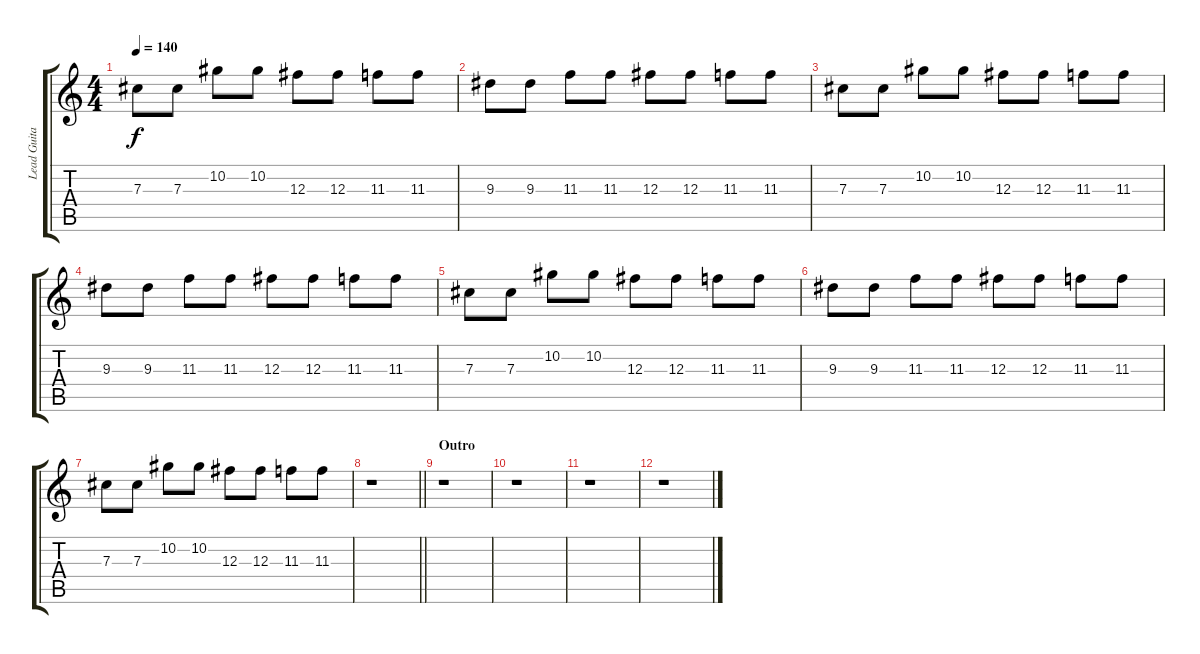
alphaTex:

\track ("Lead Guitar" "Lead Guita") {instrument distortionguitar}
\staff {score tabs}
\tuning (Eb4 Bb3 Gb3 Db3 Ab2 Db2) {hide}
\ts (4 4)
\tempo 140
\clef g2
\ks c
7.3.8{dy f} 7.3.8 10.2.8 10.2.8 12.3.8 12.3.8 11.3.8 11.3.8 |
9.3.8 9.3.8 11.3.8 11.3.8 12.3.8 12.3.8 11.3.8 11.3.8 |
7.3.8 7.3.8 10.2.8 10.2.8 12.3.8 12.3.8 11.3.8 11.3.8 |
9.3.8 9.3.8 11.3.8 11.3.8 12.3.8 12.3.8 11.3.8 11.3.8 |
7.3.8 7.3.8 10.2.8 10.2.8 12.3.8 12.3.8 11.3.8 11.3.8 |
9.3.8 9.3.8 11.3.8 11.3.8 12.3.8 12.3.8 11.3.8 11.3.8 |
7.3.8 7.3.8 10.2.8 10.2.8 12.3.8 12.3.8 11.3.8 11.3.8 |
\barLineRight lightlight
r.1 |
\section ("" "Outro")
r.1 |
r.1 |
r.1 |
r.1
